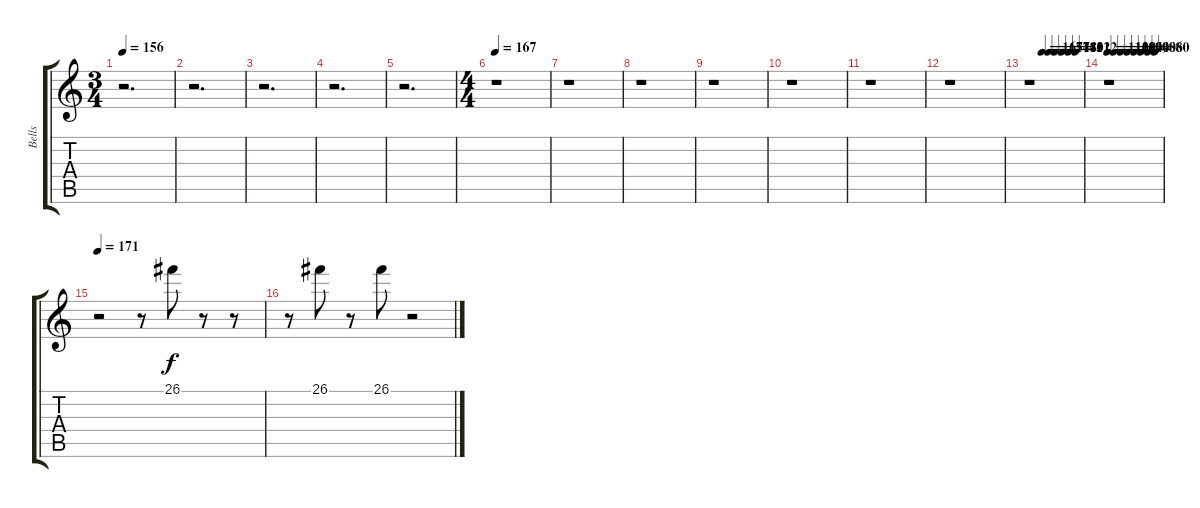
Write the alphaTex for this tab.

\track ("Bells" "Bells") {instrument glockenspiel}
\staff {score tabs}
\tuning (E4 B3 G3 D3 A2 E2) {hide}
\ts (3 4)
\tempo 156
\clef g2
\ks c
r.2{d dy f} |
r.2{d} |
r.2{d} |
r.2{d} |
r.2{d} |
\ts (4 4)
\tempo 167
r.1 |
r.1 |
r.1 |
r.1 |
r.1 |
r.1 |
r.1 |
\tempo (167 0.25)
\tempo (157 0.375)
\tempo (148 0.5)
\tempo (140 0.625)
\tempo (131 0.75)
\tempo (122 0.875)
r.1 |
\tempo 113
\tempo (108 0.125)
\tempo (104 0.25)
\tempo (100 0.375)
\tempo (94 0.5)
\tempo (90 0.625)
\tempo (86 0.75)
\tempo (80 0.875)
r.1 |
\tempo 171
r.2 r.8 26.1.8 r.8 r.8 |
r.8 26.1.8 r.8 26.1.8 r.2
